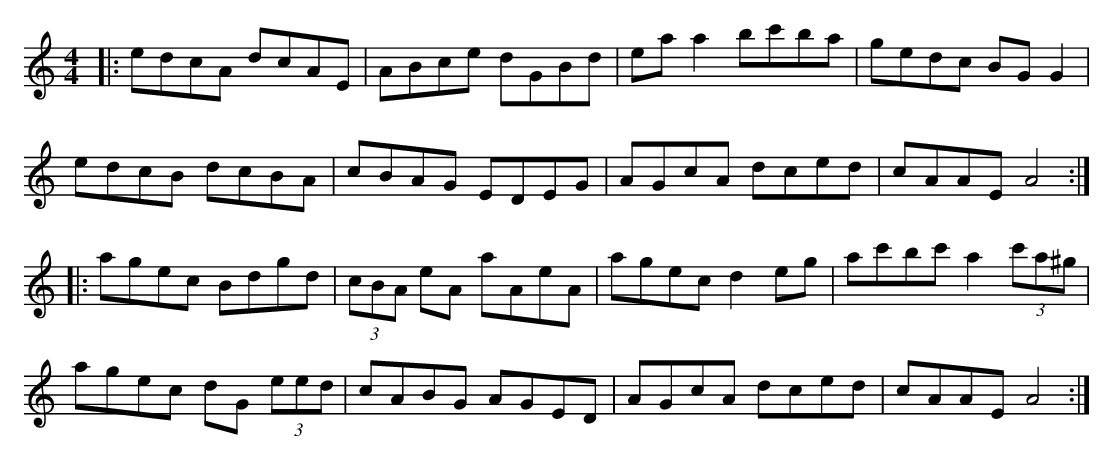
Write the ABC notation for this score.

X:1
M:4/4
K:C
|:edcA dcAE|ABce dGBd|ea a2 bc'ba|gedc BG G2|
edcB dcBA|cBAG EDEG|AGcA dced|cAAE A4:|
|:agec Bdgd|(3cBA eA aAeA|agec d2 eg|ac'bc' a2 (3c'a^g|
agec dG (3eed|cABG AGED|AGcA dced|cAAE A4:|
